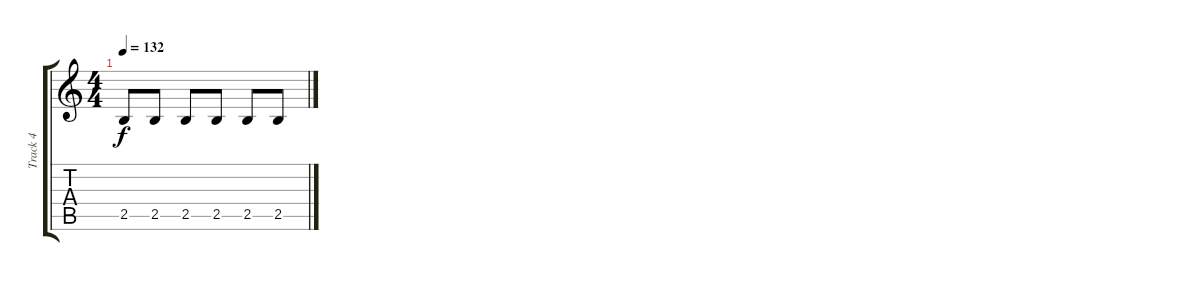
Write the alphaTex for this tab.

\track ("Track 4" "Track 4") {instrument electricbassfinger}
\staff {score tabs}
\tuning (E4 B3 G3 D3 A2 D2) {hide}
\ts (4 4)
\tempo 132
\clef g2
\ks c
2.5.8{dy f} 2.5.8 2.5.8 2.5.8 2.5.8 2.5.8
